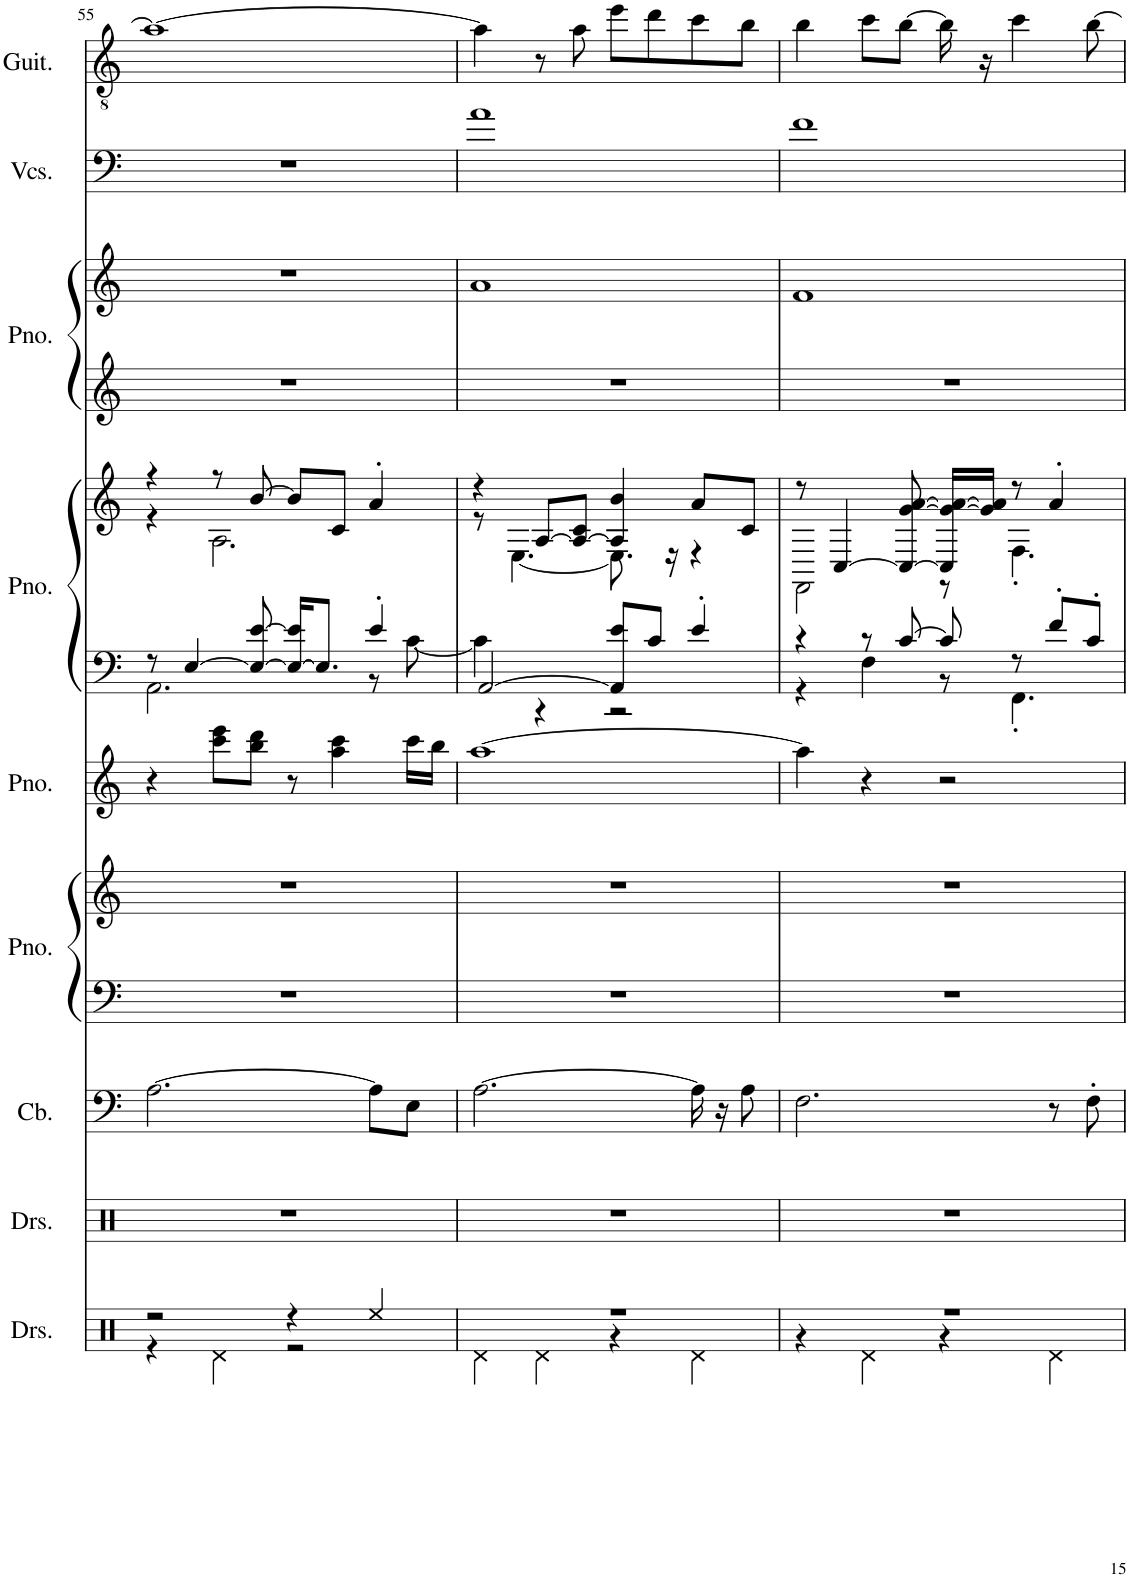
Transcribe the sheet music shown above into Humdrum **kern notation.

**kern	**kern	**kern	**kern	**kern	**kern	**kern	**kern	**kern	**kern	**kern	**kern
*part9	*part8	*part7	*part6	*part6	*part5	*part4	*part4	*part3	*part3	*part2	*part1
*staff12	*staff11	*staff10	*staff9	*staff8	*staff7	*staff6	*staff5	*staff4	*staff3	*staff2	*staff1
*I"Drumset	*I"Drumset	*I"Contrabass	*I"Piano	*	*I"Piano	*I"Piano	*	*I"Piano	*	*I"Violoncellos	*I"Classical Guitar
*I'Drs.	*I'Drs.	*I'Cb.	*I'Pno.	*	*I'Pno.	*I'Pno.	*	*I'Pno.	*	*I'Vcs.	*I'Guit.
!!LO:PB:g=z
*clefX	*clefX	*clefF4	*clefF4	*clefG2	*clefG2	*clefF4	*clefG2	*clefG2	*clefG2	*clefF4	*clefGv2
*	*	*Trd7c12	*	*	*	*	*	*	*	*	*
*k[]	*k[]	*k[]	*k[]	*k[]	*k[]	*k[]	*k[]	*k[]	*k[]	*k[]	*k[]
*M4/4	*M4/4	*M4/4	*M4/4	*M4/4	*M4/4	*M4/4	*M4/4	*M4/4	*M4/4	*M4/4	*M4/4
=55	=55	=55	=55	=55	=55	=55	=55	=55	=55	=55	=55
*^	*	*	*	*	*	*^	*^	*	*	*	*
2r	4r	1r	[2.A\	1r	1r	4r	8r	2.AA\	4r	4r	1r	1r	1r	1a_
.	.	.	.	.	.	.	[4E/	.	.	.	.	.	.	.
.	4Rd\	.	.	.	.	8ccc\ 8eee\L	.	.	8r	2.A\	.	.	.	.
.	.	.	.	.	.	8bb\ 8ddd\J	8E/_ [8e/	.	[8b/	.	.	.	.	.
4r	2r	.	.	.	.	8r	16E/_ 16e/]KL	.	8b/L]	.	.	.	.	.
.	.	.	.	.	.	.	8.E/J]	.	.	.	.	.	.	.
.	.	.	.	.	.	4aa\ 4ccc\	.	.	8c/J	.	.	.	.	.
4Ree/	.	.	8A\L]	.	.	.	4e'/	8r	4a'/	.	.	.	.	.
.	.	.	8E\J	.	.	16ccc\LL	.	[8c\	.	.	.	.	.	.
.	.	.	.	.	.	16bb\JJ	.	.	.	.	.	.	.	.
=56	=56	=56	=56	=56	=56	=56	=56	=56	=56	=56	=56	=56	=56	=56
1r	4Rd\	1r	[2.A\	1r	1r	[1aa	[2AA/	4c\]	4r	8r	1r	1a	1a	4a\]
.	.	.	.	.	.	.	.	.	.	[4.E\	.	.	.	.
.	4Rd\	.	.	.	.	.	.	4r	[8A/L	.	.	.	.	8r
.	.	.	.	.	.	.	.	.	8A/_ 8c/J	.	.	.	.	8a\
.	4r	.	.	.	.	.	8AA/] 8e/L	2r	4A/] 4b/	8.E\]	.	.	.	8ee\L
.	.	.	.	.	.	.	8c/J	.	.	.	.	.	.	8dd\
.	.	.	.	.	.	.	.	.	.	16r	.	.	.	.
.	4Rd\	.	16A\]	.	.	.	4e'/	.	8a/L	4r	.	.	.	8cc\
.	.	.	16r	.	.	.	.	.	.	.	.	.	.	.
.	.	.	8A\	.	.	.	.	.	8c/J	.	.	.	.	8b\J
=57	=57	=57	=57	=57	=57	=57	=57	=57	=57	=57	=57	=57	=57	=57
1r	4r	1r	2.F\	1r	1r	4aa\]	4r	4r	8r	2FF\	1r	1f	1f	4b\
.	.	.	.	.	.	.	.	.	[4C/	.	.	.	.	.
.	4Rd\	.	.	.	.	4r	8r	4F\	.	.	.	.	.	8cc\L
.	.	.	.	.	.	.	[8c/	.	8C/_ [8g/ [8a/	.	.	.	.	[8b\J
.	4r	.	.	.	.	2r	8c/]	8r	16C/] 16g/_ 16a/_LL	8r	.	.	.	16b\]
.	.	.	.	.	.	.	.	.	16g/] 16a/]JJ	.	.	.	.	16r
.	.	.	.	.	.	.	8r	4.FF'\	8r	4.F'\	.	.	.	4cc\
.	4Rd\	.	8r	.	.	.	8f'/L	.	4a'/	.	.	.	.	.
.	.	.	8F'\	.	.	.	8c'/J	.	.	.	.	.	.	[8b\
*	*	*	*	*	*	*	*v	*v	*	*	*	*	*	*
*v	*v	*	*	*	*	*	*	*v	*v	*	*	*	*
=	=	=	=	=	=	=	=	=	=	=	=
*-	*-	*-	*-	*-	*-	*-	*-	*-	*-	*-	*-
